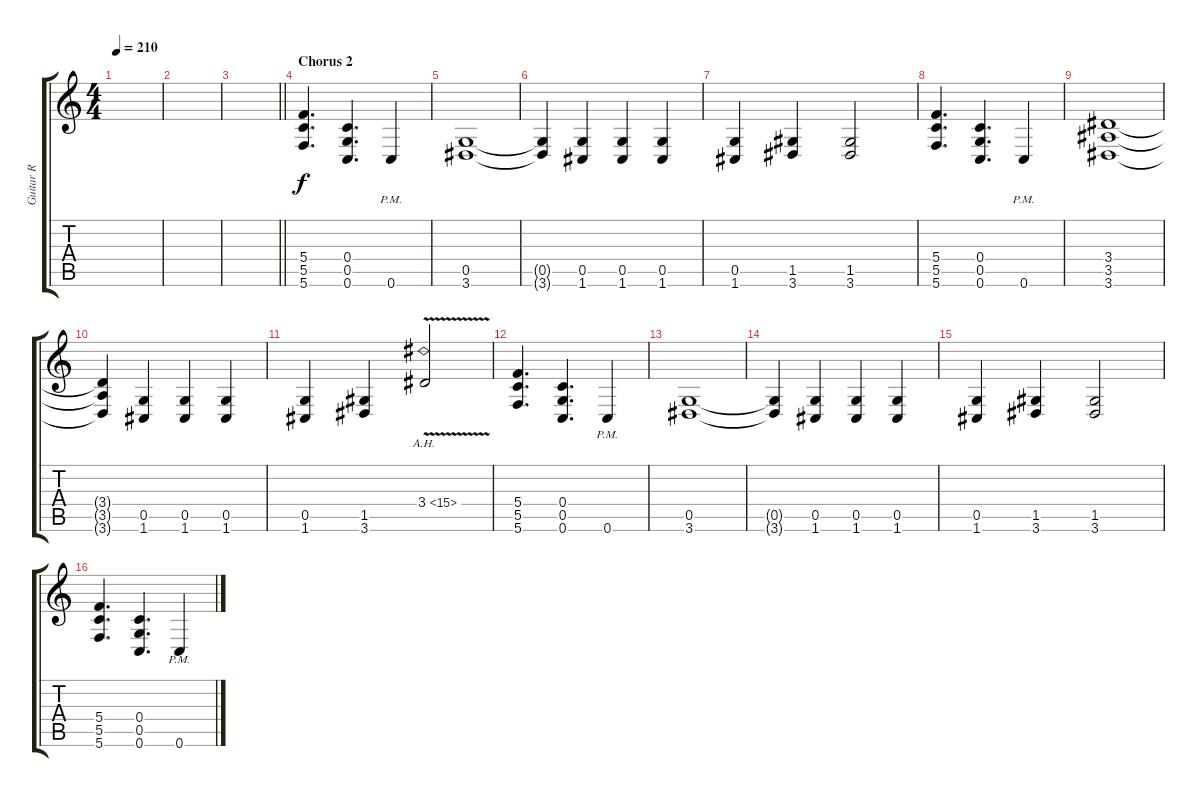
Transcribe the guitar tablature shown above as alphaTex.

\track ("Guitar R" "Guitar R") {instrument overdrivenguitar}
\staff {score tabs}
\tuning (D4 A3 F3 C3 G2 C2) {hide}
\ts (4 4)
\tempo 210
\clef g2
\ks c
|
|
\barLineRight lightlight
|
\section ("" "Chorus 2")
(5.4 5.5 5.6).4{d} (0.4 0.5 0.6).4{d} 0.6{pm}.4 |
(0.5 3.6).1 |
(0.5{t} 3.6{t}).4 (0.5 1.6).4 (0.5 1.6).4 (0.5 1.6).4 |
(0.5 1.6).4 (1.5 3.6).4 (1.5 3.6).2 |
(5.4 5.5 5.6).4{d} (0.4 0.5 0.6).4{d} 0.6{pm}.4 |
(3.4 3.5 3.6).1 |
(3.4{t} 3.5{t} 3.6{t}).4 (0.5 1.6).4 (0.5 1.6).4 (0.5 1.6).4 |
(0.5 1.6).4 (1.5 3.6).4 3.4{ah 12 v}.2 |
(5.4 5.5 5.6).4{d} (0.4 0.5 0.6).4{d} 0.6{pm}.4 |
(0.5 3.6).1 |
(0.5{t} 3.6{t}).4 (0.5 1.6).4 (0.5 1.6).4 (0.5 1.6).4 |
(0.5 1.6).4 (1.5 3.6).4 (1.5 3.6).2 |
(5.4 5.5 5.6).4{d} (0.4 0.5 0.6).4{d} 0.6{pm}.4
